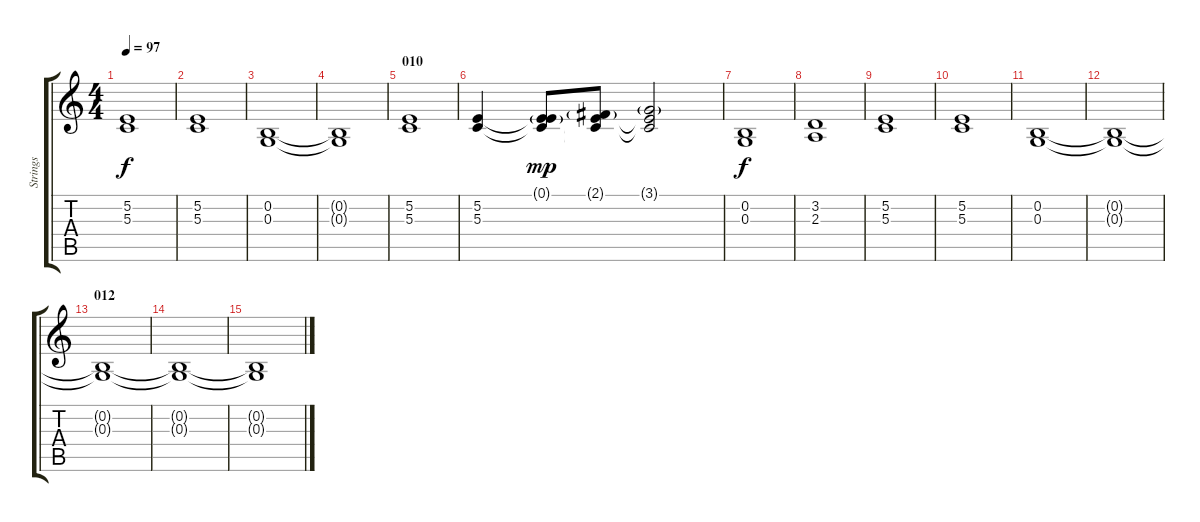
\track ("Strings" "Strings") {instrument stringensemble1}
\staff {score tabs}
\tuning (E4 B3 G3 D3 A2 E2) {hide}
\ts (4 4)
\tempo 97
\clef g2
\ks c
(5.2 5.3).1{dy f} |
(5.2 5.3).1 |
(0.2 0.3).1 |
(0.2{t} 0.3{t}).1 |
\section ("" "010")
(5.2 5.3).1 |
(5.2 5.3).4 (0.1{g} 5.2{t} 5.3{t}).8{dy mp} (2.1{g} 5.2{t} 5.3{t}).8 (3.1{g} 5.2{t} 5.3{t}).2 |
(0.2 0.3).1{dy f} |
(3.2 2.3).1 |
(5.2 5.3).1 |
(5.2 5.3).1 |
(0.2 0.3).1 |
(0.2{t} 0.3{t}).1 |
\section ("" "012")
(0.2{t} 0.3{t}).1 |
(0.2{t} 0.3{t}).1 |
(0.2{t} 0.3{t}).1
